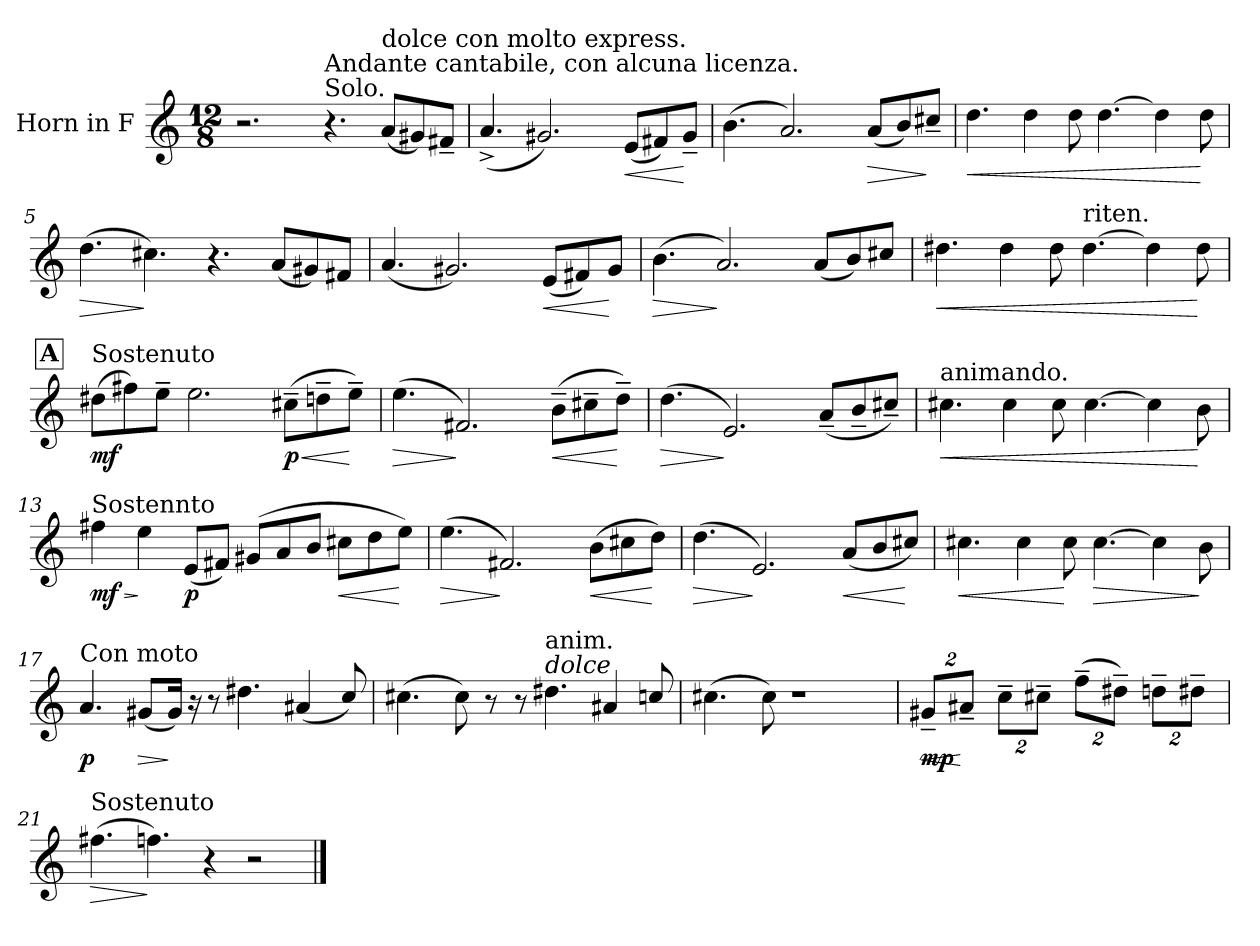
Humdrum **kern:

**kern	**dynam
*part1	*part1
*staff1	*staff1
*I"Horn in F	*
*clefG2	*
*ITrd4c7	*
*k[b-]	*
*M12/8	*
*MM70	*
=1	=1
2.r	.
!LO:TX:a:t=Solo.	!
!LO:TX:a:t=Andante cantabile, con alcuna licenza.	!
4.r	.
!LO:TX:a:t=dolce con molto express.	!
(8d/L	.
8c#X/)	.
8Bn~/J	.
=2	=2
(4.d^/	.
2.c#X/)	.
!	!LO:HP:b
(8A/L	<
8Bn/)	.
8c#~/J	[
=3	=3
(4.e\	.
2.d/)	.
!	!LO:HP:b
(8d/L	>
8e/)	.
8f#X~/J	]
=4	=4
!	!LO:HP:b
4.g\	<
4g\	.
8g\	.
[4.g\	.
4g\]	.
8g\	[
=5	=5
!	!LO:HP:b
(4.g\	>
4.f#X\)	]
4.r	.
(8d/L	.
8c#X/)	.
8Bn/J	.
!!LO:LB:g=z
=6	=6
(4.d/	.
2.c#X/)	.
!	!LO:HP:b
(8A/L	<
8Bn/)	.
8c#/J	[
=7	=7
!	!LO:HP:b
(4.e\	>
2.d/)	]
(8d/L	.
8e/)	.
8f#X/J	.
=8	=8
!	!LO:HP:b
4.g#X\	<
4g#\	.
8g#\	.
!LO:TX:a:t=riten.	!
[4.g#\	.
4g#\]	.
8g#\	[
!!LO:REH:place=s1:a:B:fs=14:t=A
=9	=9
!LO:TX:a:t=Sostenuto	!
!	!LO:DY:b
(8g#X\L	mf
8bn\)	.
8a~\J	.
2.a\	.
!	!LO:HP:b
!	!LO:DY:n=1:b
(8f#X~\L	< p
8gn~\	.
8a~\J)	[
=10	=10
!	!LO:HP:b
(4.a\	>
2.Bn/)	]
!	!LO:HP:b
(8e~\L	<
8f#X~\	.
8g~\J)	[
!!LO:LB:g=z
=11	=11
!	!LO:HP:b
(4.g\	>
2.A/)	]
(8d~/L	.
8e~/	.
8f#X~/J)	.
=12	=12
!LO:TX:a:t=animando.	!
!	!LO:HP:b
4.f#X\	<
4f#\	.
8f#\	.
[4.f#\	.
4f#\]	.
8e\	[
=13	=13
!LO:TX:a:t=Sostennto	!
!	!LO:HP:b
!	!LO:DY:n=1:b
4bn\	> mf
4a\	]
!	!LO:DY:n=2:b
(8A/L	p
8Bn/J)	.
(8c#X/L	.
8d/	.
8e/J	.
!	!LO:HP:b
8f#X\L	<
8g\	.
8a\J)	[
=14	=14
!	!LO:HP:b
(4.a\	>
2.Bn/)	]
!	!LO:HP:b
(8e\L	<
8f#X\	.
8g\J)	[
=15	=15
!	!LO:HP:b
(4.g\	>
2.A/)	]
!	!LO:HP:b
(8d/L	<
8e/	.
8f#X/J)	[
!!LO:LB:g=z
=16	=16
!	!LO:HP:b
4.f#X\	<
4f#\	.
8f#\	[
!	!LO:HP:b
[4.f#\	>
4f#\]	.
8e\	]
=17	=17
!LO:TX:a:t=Con moto	!
!	!LO:DY:b
4.d/	p
!	!LO:HP:b
(8c#X/L	>
16c#/Jk)	]
16r	.
8r	.
4.g#X\	.
(4d#X/	.
8f/)	.
=18	=18
(4.f#X\	.
8f#\)	.
8r	.
8r	.
!LO:TX:a:i:t=dolce	!
!LO:TX:a:t=anim.	!
4.g#X\	.
4d#X/	.
8fn/	.
=19	=19
(4.f#X\	.
8f#\)	.
1r	.
=20	=20
*Xbrackettup	*
!	!LO:HP:b
!	!LO:DY:n=1:b
16%3c#X~/L	< mp
16%3d#X~/J	[
16%3f~\L	.
16%3f#X~\J	.
(16%3b-~\L	.
16%3g#X~\J)	.
16%3gn~\L	.
16%3g#X~\J	.
!!LO:LB:g=z
=21	=21
!LO:TX:a:t=Sostenuto	!
!	!LO:HP:b
(4.bn\	>
4.b-X\)	]
4r	.
2r	.
==	==
*-	*-
